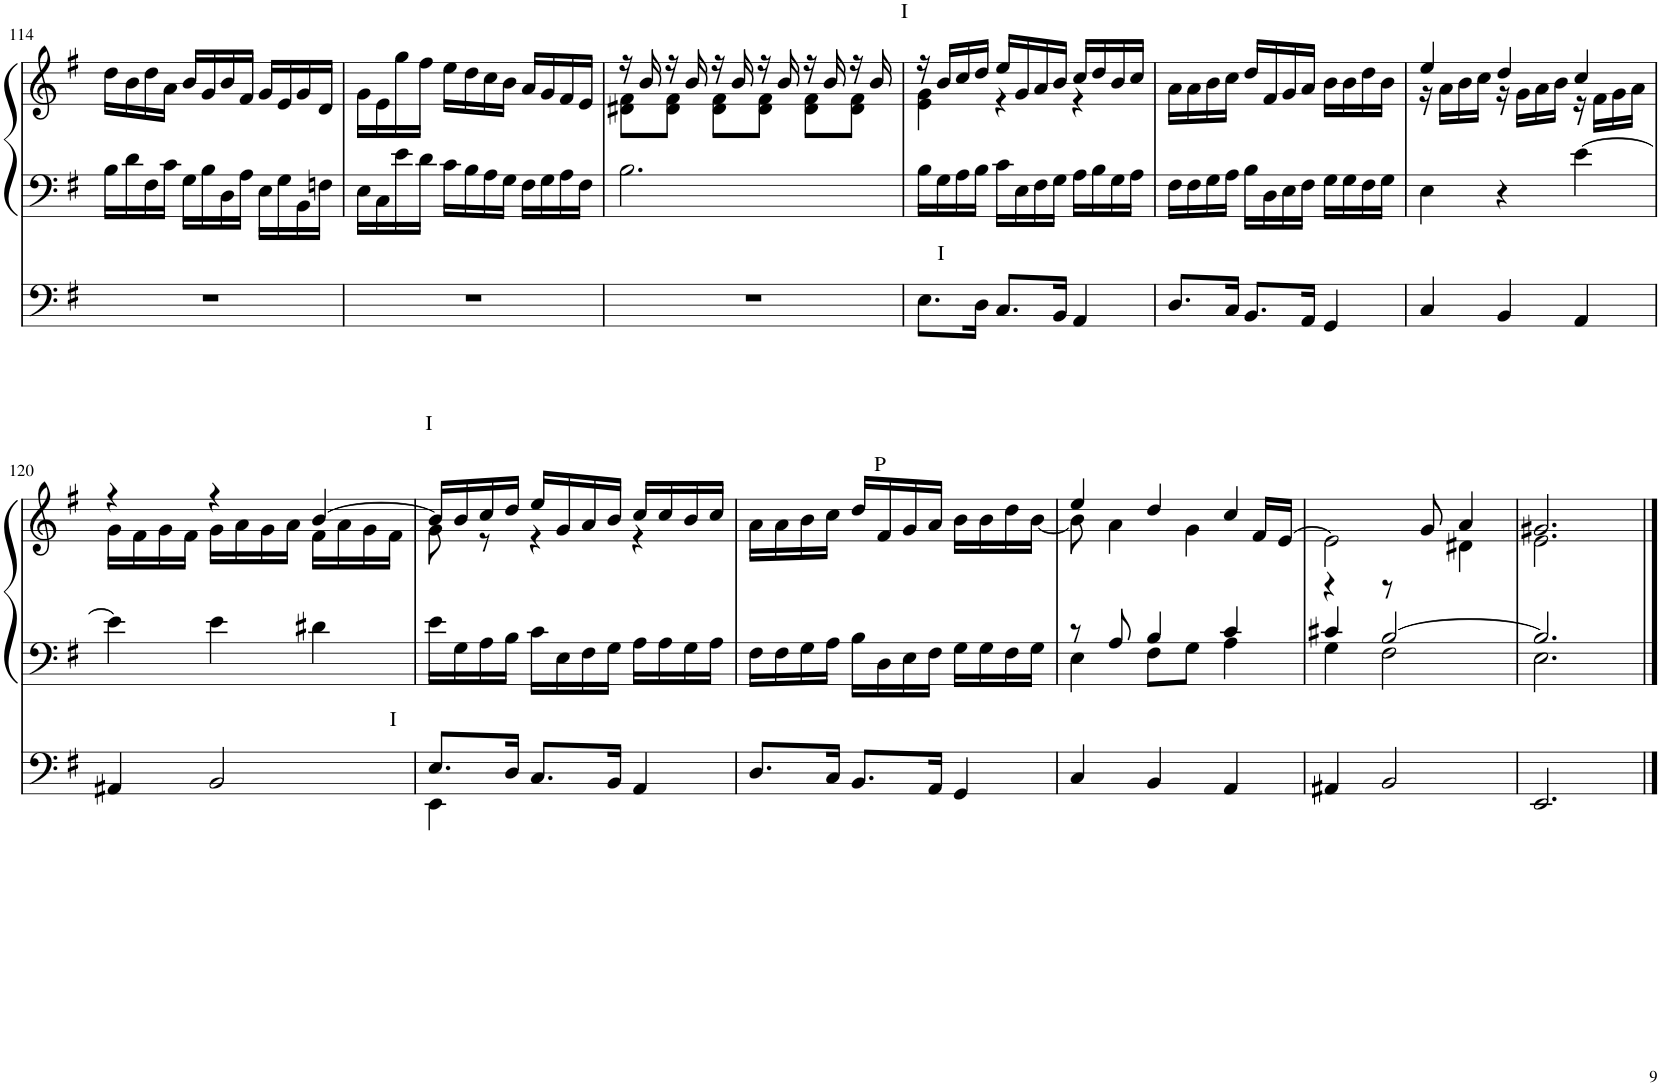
**kern	**kern	**kern
*part1	*part1	*part1
*staff3	*staff2	*staff1
*I"Pipe Organ	*	*
*I'P Org	*	*
!!LO:PB:g=z
*clefF4	*clefF4	*clefG2
*k[f#]	*k[f#]	*k[f#]
*M3/4	*M3/4	*M3/4
=114	=114	=114
2.r	16B\LL	16dd\LL
.	16d\	16b\
.	16F#\	16dd\
.	16c\JJ	16a\JJ
.	16G\LL	16b/LL
.	16B\	16g/
.	16D\	16b/
.	16A\JJ	16f#/JJ
.	16E\LL	16g/LL
.	16G\	16e/
.	16BB\	16g/
.	16Fn\JJ	16d/JJ
=115	=115	=115
2.r	16E\LL	16g\LL
.	16C\	16e\
.	16e\	16gg\
.	16d\JJ	16ff#\JJ
.	16c\LL	16ee\LL
.	16B\	16dd\
.	16A\	16cc\
.	16G\JJ	16b\JJ
.	16F#\LL	16a/LL
.	16G\	16g/
.	16A\	16f#/
.	16F#\JJ	16e/JJ
=116	=116	=116
*	*	*^
!	!LO:TX:b:t=I	!	!
!LO:TX:b:t=P	!	!	!
2.r	2.B\	16r	8d#X\ 8f#\L
.	.	16b/	.
.	.	16r	8d#\ 8f#\J
.	.	16b/	.
.	.	16r	8d#\ 8f#\L
.	.	16b/	.
.	.	16r	8d#\ 8f#\J
.	.	16b/	.
.	.	16r	8d#\ 8f#\L
.	.	16b/	.
.	.	16r	8d#\ 8f#\J
!	!	!LO:TX:a:t=I	!
.	.	16b/	.
=117	=117	=117	=117
8.E\L	16B\LL	16r	4e\ 4g\
.	16G\	16b/LL	.
.	16A\	16cc/	.
16D\Jk	16B\JJ	16dd/JJ	.
8.C/L	16c\LL	16ee/LL	4r
.	16E\	16g/	.
.	16F#\	16a/	.
16BB/Jk	16G\JJ	16b/JJ	.
4AA/	16A\LL	16cc/LL	4r
.	16B\	16dd/	.
.	16G\	16b/	.
.	16A\JJ	16cc/JJ	.
*	*	*v	*v
=118	=118	=118
8.D/L	16F#\LL	16a\LL
.	16F#\	16a\
.	16G\	16b\
16C/Jk	16A\JJ	16cc\JJ
8.BB/L	16B\LL	16dd/LL
.	16D\	16f#/
.	16E\	16g/
16AA/Jk	16F#\JJ	16a/JJ
4GG/	16G\LL	16b\LL
.	16G\	16b\
.	16F#\	16dd\
.	16G\JJ	16b\JJ
=119	=119	=119
*	*	*^
4C/	4E\	4ee/	16r
.	.	.	16a\LL
.	.	.	16b\
.	.	.	16cc\JJ
4BB/	4r	4dd/	16r
.	.	.	16g\LL
.	.	.	16a\
.	.	.	16b\JJ
4AA/	[4e\	4cc/	16r
.	.	.	16f#\LL
.	.	.	16g\
.	.	.	16a\JJ
!!LO:LB:g=z	!!
=120	=120	=120	=120
4AA#X/	4e\]	4r	16g\LL
.	.	.	16f#\
.	.	.	16g\
.	.	.	16f#\JJ
2BB/	4e\	4r	16g\LL
.	.	.	16a\
.	.	.	16g\
.	.	.	16a\JJ
!	!LO:TX:b:t=I	!	!
.	4d#X\	[4b/	16f#\LL
.	.	.	16a\
.	.	.	16g\
!	!	!	!LO:TX:a:t=I
.	.	.	16f#\JJ
=121	=121	=121	=121
*^	*	*	*
4EE\	8.E/L	16e\LL	16b/LL]	8g\
.	.	16G\	16b/	.
.	.	16A\	16cc/	8r
.	16D/Jk	16B\JJ	16dd/JJ	.
2ryy	8.C/L	16c\LL	16ee/LL	4r
.	.	16E\	16g/	.
.	.	16F#\	16a/	.
.	16BB/Jk	16G\JJ	16b/JJ	.
.	4AA/	16A\LL	16cc/LL	4r
.	.	16A\	16cc/	.
.	.	16G\	16b/	.
.	.	16A\JJ	16cc/JJ	.
*v	*v	*	*v	*v
=122	=122	=122
8.D/L	16F#\LL	16a\LL
.	16F#\	16a\
.	16G\	16b\
16C/Jk	16A\JJ	16cc\JJ
8.BB/L	16B\LL	16dd/LL
.	16D\	16f#/
.	16E\	16g/
16AA/Jk	16F#\JJ	16a/JJ
4GG/	16G\LL	16b\LL
.	16G\	16b\
.	16F#\	16dd\
.	16G\JJ	[16b\JJ
=123	=123	=123
*	*^	*^
4C/	8r	4E\	8b\]	4ee/
.	8A/	.	4a\	.
4BB/	4B/	8F#\L	.	4dd/
.	.	8G\J	4g\	.
4AA/	4c/	4A\	.	4cc/
.	.	.	16f#/LL	.
.	.	.	[16e/JJ	.
=124	=124	=124	=124	=124
4AA#X/	4c#X/	4G\	2e\]	4r
2BB/	[2B/	2F#\	.	8r
.	.	.	.	8g/
.	.	.	4d#X\	4a/
=125	=125	=125	=125	=125
2.EE/	2.B/]	2.E\	2.e\	2.g#X/
*	*v	*v	*	*
*	*	*v	*v
==	==	==
*-	*-	*-
